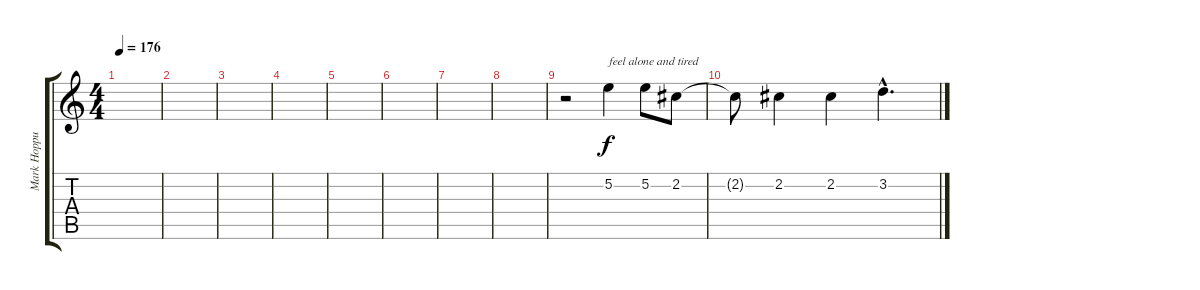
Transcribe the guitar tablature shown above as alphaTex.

\track ("Mark Hoppus - Back Vocal" "Mark Hoppu") {instrument lead2sawtooth}
\staff {score tabs}
\tuning (E5 B4 G4 D4 A3 E3) {hide}
\ts (4 4)
\tempo 176
\clef g2
\ks c
|
|
|
|
|
|
|
|
r.2 5.2.4{txt "feel alone and tired"} 5.2.8 2.2.8 |
2.2{t}.8 2.2.4 2.2.4 3.2{hac}.4{d}
